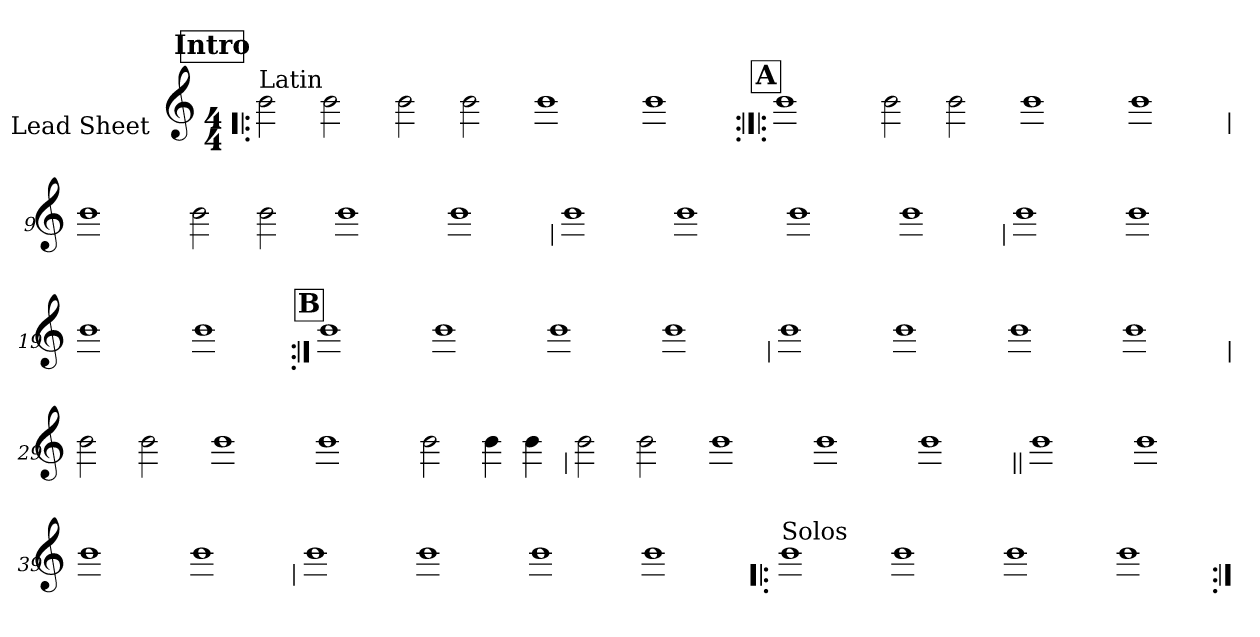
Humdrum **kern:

**kern
*part1
*staff1
*I"Lead Sheet
*stria0
*clefG2
*k[]
*C:
*M4/4
!!LO:REH:place=s1:a:t=Intro
=1!|:
!LO:TX:a:t=Latin
2b
2b
=2-
2b
2b
=3-
1b
=4-
1b
!!LO:LB:g=z
!!LO:REH:place=s1:a:t=A
=5:|!|:
1b
=6-
2b
2b
=7-
1b
=8-
1b
!!LO:LB:g=z
=9
1b
=10-
2b
2b
=11-
1b
=12-
1b
!!LO:LB:g=z
=13
1b
=14-
1b
=15-
1b
=16-
1b
!!LO:LB:g=z
=17
1b
=18-
1b
=19-
1b
=20-
1b
!!LO:LB:g=z
!!LO:REH:place=s1:a:t=B
=21:|!
1b
=22-
1b
=23-
1b
=24-
1b
!!LO:LB:g=z
=25
1b
=26-
1b
=27-
1b
=28-
1b
!!LO:LB:g=z
=29
2b
2b
=30-
1b
=31-
1b
=32-
2b
4b
4b
!!LO:LB:g=z
=33
2b
2b
=34-
1b
=35-
1b
=36-
1b
!!LO:LB:g=z
=37||
1b
=38-
1b
=39-
1b
=40-
1b
!!LO:LB:g=z
=41
1b
=42-
1b
=43-
1b
=44-
1b
!!LO:LB:g=z
=45!|:
!LO:TX:a:t=Solos
1b
=46-
1b
=47-
1b
=48-
1b
=:|!
*-
